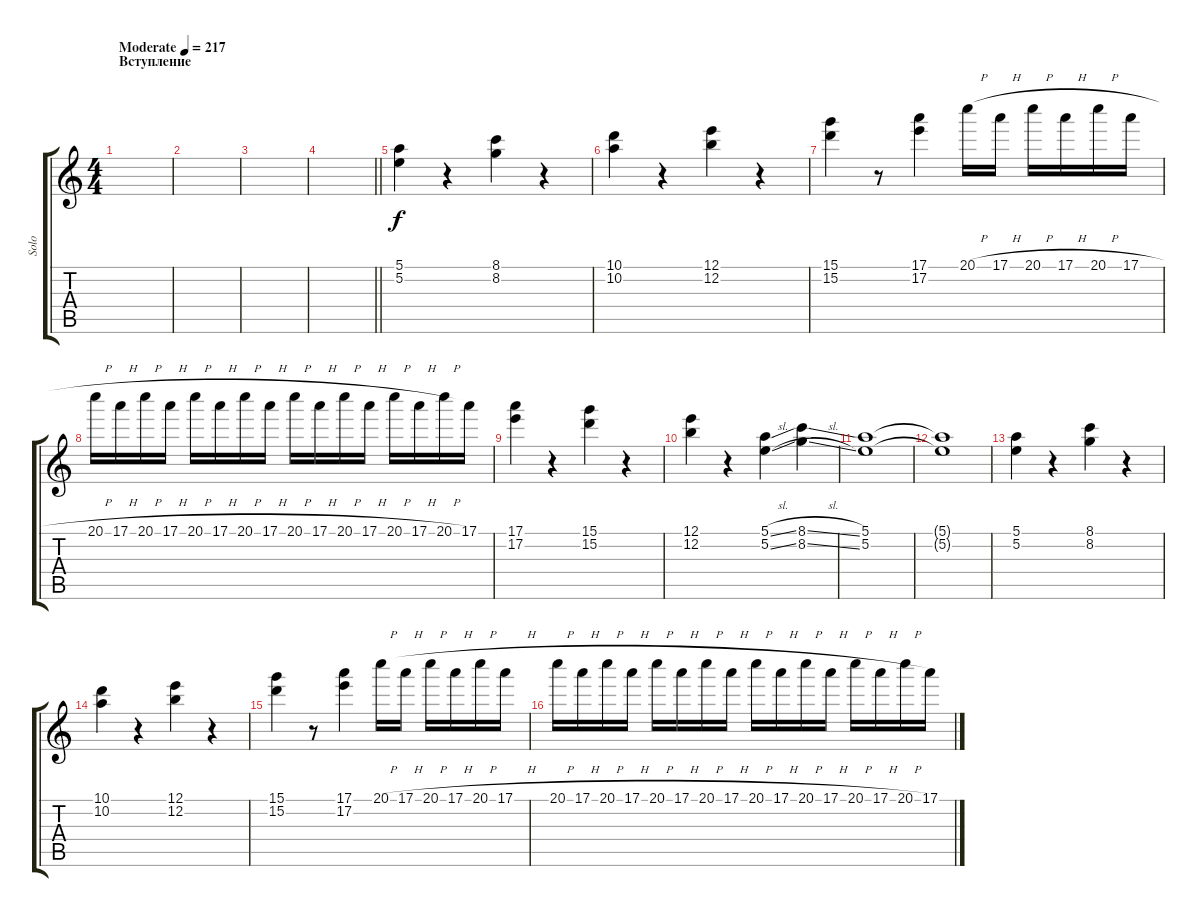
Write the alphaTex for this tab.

\track ("Solo" "Solo") {instrument distortionguitar}
\staff {score tabs}
\tuning (E4 B3 G3 D3 A2 E2) {hide}
\ts (4 4)
\section ("" "Вступление")
\tempo (217 "Moderate")
\clef g2
\ks c
|
|
|
\barLineRight lightlight
|
\section ("" "")
(5.1 5.2).4 r.4 (8.1 8.2).4 r.4 |
(10.1 10.2).4 r.4 (12.1 12.2).4 r.4 |
(15.1 15.2).4 r.8 (17.1 17.2).4 20.1{h}.16 17.1{h}.16 20.1{h}.16 17.1{h}.16 20.1{h}.16 17.1{h}.16 |
20.1{h}.16 17.1{h}.16 20.1{h}.16 17.1{h}.16 20.1{h}.16 17.1{h}.16 20.1{h}.16 17.1{h}.16 20.1{h}.16 17.1{h}.16 20.1{h}.16 17.1{h}.16 20.1{h}.16 17.1{h}.16 20.1{h}.16 17.1.16 |
(17.1 17.2).4 r.4 (15.1 15.2).4 r.4 |
(12.1 12.2).4 r.4 (5.1{sl} 5.2{sl}).4 (8.1{sl} 8.2{sl}).4 |
(5.1 5.2).1 |
(5.1{t} 5.2{t}).1 |
(5.1 5.2).4 r.4 (8.1 8.2).4 r.4 |
(10.1 10.2).4 r.4 (12.1 12.2).4 r.4 |
(15.1 15.2).4 r.8 (17.1 17.2).4 20.1{h}.16 17.1{h}.16 20.1{h}.16 17.1{h}.16 20.1{h}.16 17.1{h}.16 |
20.1{h}.16 17.1{h}.16 20.1{h}.16 17.1{h}.16 20.1{h}.16 17.1{h}.16 20.1{h}.16 17.1{h}.16 20.1{h}.16 17.1{h}.16 20.1{h}.16 17.1{h}.16 20.1{h}.16 17.1{h}.16 20.1{h}.16 17.1.16
